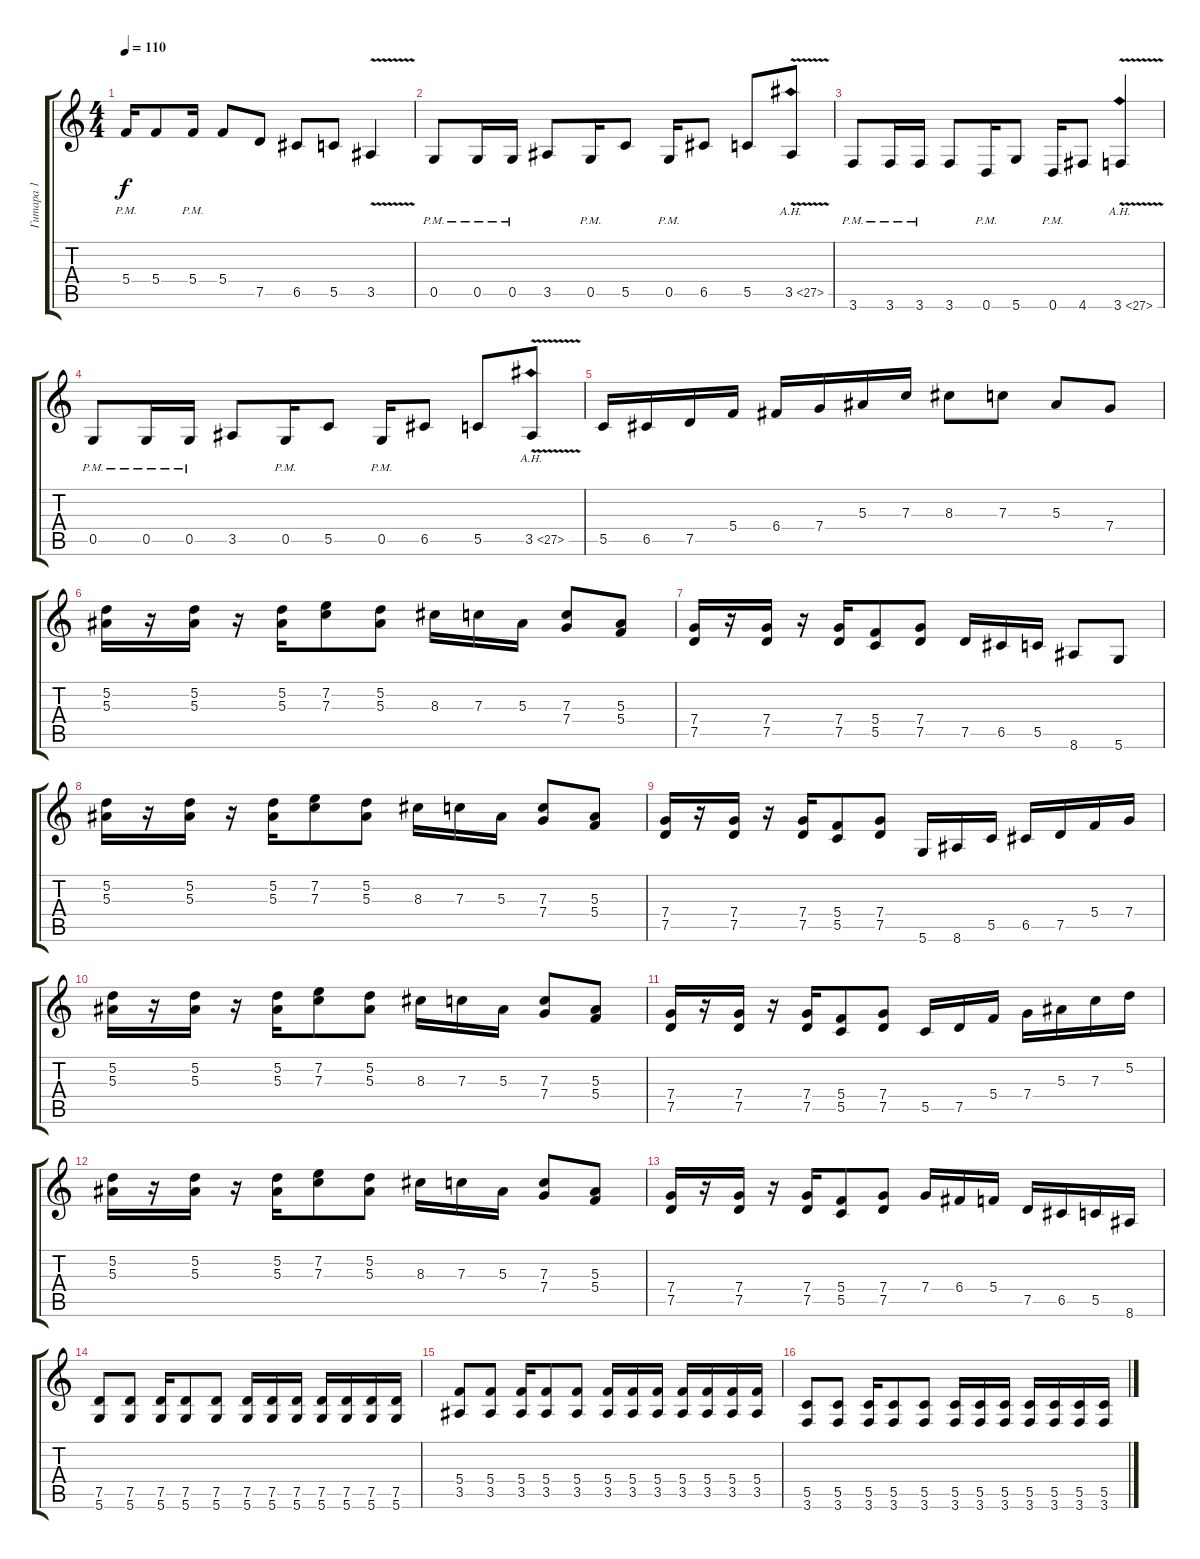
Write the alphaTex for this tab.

\track ("Гитара 1" "Гитара 1") {instrument overdrivenguitar}
\staff {score tabs}
\tuning (D4 A3 F3 C3 G2 D2) {hide}
\ts (4 4)
\tempo 110
\clef g2
\ks c
5.4{pm}.16{dy f} 5.4.8 5.4{pm}.16 5.4.8 7.5.8 6.5.8 5.5.8 3.5{v}.4 |
0.5{pm}.8 0.5{pm}.16 0.5{pm}.16 3.5.8 0.5{pm}.16 5.5.8 0.5{pm}.16 6.5.8 5.5.8 3.5{ah 24 v}.8 |
3.6{pm}.8 3.6{pm}.16 3.6{pm}.16 3.6.8 0.6{pm}.16 5.6.8 0.6{pm}.16 4.6.8 3.6{ah 24 v}.4 |
0.5{pm}.8 0.5{pm}.16 0.5{pm}.16 3.5.8 0.5{pm}.16 5.5.8 0.5{pm}.16 6.5.8 5.5.8 3.5{ah 24 v}.8 |
5.5.16 6.5.16 7.5.16 5.4.16 6.4.16 7.4.16 5.3.16 7.3.16 8.3.8 7.3.8 5.3.8 7.4.8 |
(5.2 5.3).16 r.16 (5.2 5.3).16 r.16 (5.2 5.3).16 (7.2 7.3).8 (5.2 5.3).8 8.3.16 7.3.16 5.3.16 (7.3 7.4).8 (5.3 5.4).8 |
(7.4 7.5).16 r.16 (7.4 7.5).16 r.16 (7.4 7.5).16 (5.4 5.5).8 (7.4 7.5).8 7.5.16 6.5.16 5.5.16 8.6.8 5.6.8 |
(5.2 5.3).16 r.16 (5.2 5.3).16 r.16 (5.2 5.3).16 (7.2 7.3).8 (5.2 5.3).8 8.3.16 7.3.16 5.3.16 (7.3 7.4).8 (5.3 5.4).8 |
(7.4 7.5).16 r.16 (7.4 7.5).16 r.16 (7.4 7.5).16 (5.4 5.5).8 (7.4 7.5).8 5.6.16 8.6.16 5.5.16 6.5.16 7.5.16 5.4.16 7.4.16 |
(5.2 5.3).16 r.16 (5.2 5.3).16 r.16 (5.2 5.3).16 (7.2 7.3).8 (5.2 5.3).8 8.3.16 7.3.16 5.3.16 (7.3 7.4).8 (5.3 5.4).8 |
(7.4 7.5).16 r.16 (7.4 7.5).16 r.16 (7.4 7.5).16 (5.4 5.5).8 (7.4 7.5).8 5.5.16 7.5.16 5.4.16 7.4.16 5.3.16 7.3.16 5.2.16 |
(5.2 5.3).16 r.16 (5.2 5.3).16 r.16 (5.2 5.3).16 (7.2 7.3).8 (5.2 5.3).8 8.3.16 7.3.16 5.3.16 (7.3 7.4).8 (5.3 5.4).8 |
(7.4 7.5).16 r.16 (7.4 7.5).16 r.16 (7.4 7.5).16 (5.4 5.5).8 (7.4 7.5).8 7.4.16 6.4.16 5.4.16 7.5.16 6.5.16 5.5.16 8.6.16 |
(7.5 5.6).8 (7.5 5.6).8 (7.5 5.6).16 (7.5 5.6).8 (7.5 5.6).8 (7.5 5.6).16 (7.5 5.6).16 (7.5 5.6).16 (7.5 5.6).16 (7.5 5.6).16 (7.5 5.6).16 (7.5 5.6).16 |
(5.4 3.5).8 (5.4 3.5).8 (5.4 3.5).16 (5.4 3.5).8 (5.4 3.5).8 (5.4 3.5).16 (5.4 3.5).16 (5.4 3.5).16 (5.4 3.5).16 (5.4 3.5).16 (5.4 3.5).16 (5.4 3.5).16 |
(5.5 3.6).8 (5.5 3.6).8 (5.5 3.6).16 (5.5 3.6).8 (5.5 3.6).8 (5.5 3.6).16 (5.5 3.6).16 (5.5 3.6).16 (5.5 3.6).16 (5.5 3.6).16 (5.5 3.6).16 (5.5 3.6).16
